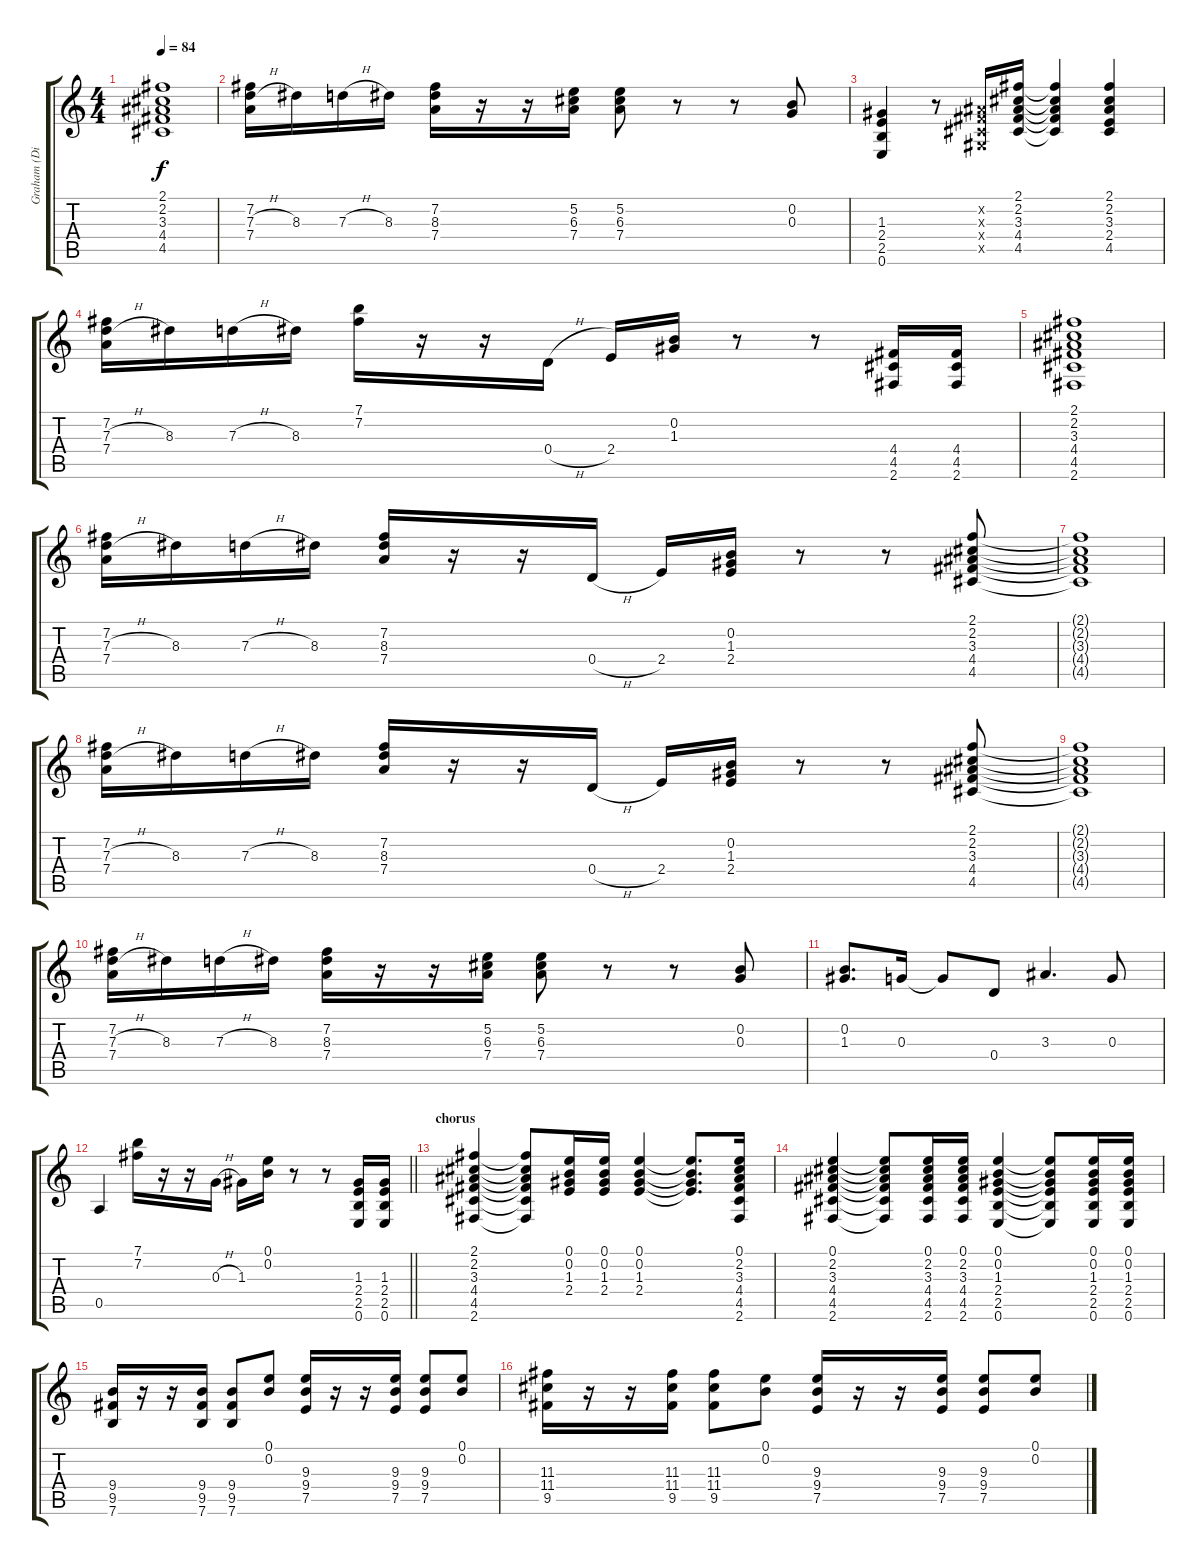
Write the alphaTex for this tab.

\track ("Graham (Disto Guitar)" "Graham (Di") {instrument distortionguitar}
\staff {score tabs}
\tuning (E4 B3 G3 D3 A2 E2) {hide}
\ts (4 4)
\tempo 84
\clef g2
\ks c
(2.1{t} 2.2{t} 3.3{t} 4.4{t} 4.5{t}).1{dy f} |
(7.2 7.3{h} 7.4).16 8.3.16 7.3{h}.16 8.3.16 (7.2 8.3 7.4).16 r.16 r.16 (5.2 6.3 7.4).16 (5.2 6.3 7.4).8 r.8 r.8 (0.2 0.3).8 |
(1.3 2.4 2.5 0.6).4 r.8 (-1.2{x} -1.3{x} -1.4{x} -1.5{x}).16 (2.1 2.2 3.3 4.4 4.5).16 (2.1{t} 2.2{t} 3.3{t} 4.4{t} 4.5{t}).4 (2.1 2.2 3.3 2.4 4.5).4 |
(7.2 7.3{h} 7.4).16 8.3.16 7.3{h}.16 8.3.16 (7.1 7.2).16 r.16 r.16 0.4{h}.16 2.4.16 (0.2 1.3).16 r.8 r.8 (4.4 4.5 2.6).16 (4.4 4.5 2.6).16 |
(2.1 2.2 3.3 4.4 4.5 2.6).1 |
(7.2 7.3{h} 7.4).16 8.3.16 7.3{h}.16 8.3.16 (7.2 8.3 7.4).16 r.16 r.16 0.4{h}.16 2.4.16 (0.2 1.3 2.4).16 r.8 r.8 (2.1 2.2 3.3 4.4 4.5).8 |
(2.1{t} 2.2{t} 3.3{t} 4.4{t} 4.5{t}).1 |
(7.2 7.3{h} 7.4).16 8.3.16 7.3{h}.16 8.3.16 (7.2 8.3 7.4).16 r.16 r.16 0.4{h}.16 2.4.16 (0.2 1.3 2.4).16 r.8 r.8 (2.1 2.2 3.3 4.4 4.5).8 |
(2.1{t} 2.2{t} 3.3{t} 4.4{t} 4.5{t}).1 |
(7.2 7.3{h} 7.4).16 8.3.16 7.3{h}.16 8.3.16 (7.2 8.3 7.4).16 r.16 r.16 (5.2 6.3 7.4).16 (5.2 6.3 7.4).8 r.8 r.8 (0.2 0.3).8 |
(0.2 1.3).8{d} 0.3.16 0.3{t}.8 0.4.8 3.3.4{d} 0.3.8 |
\barLineRight lightlight
0.5.4 (7.1 7.2).16 r.16 r.16 0.3{h}.16 1.3.16 (0.1 0.2).16 r.8 r.8 (1.3 2.4 2.5 0.6).16 (1.3 2.4 2.5 0.6).16 |
\section ("" "chorus")
(2.1 2.2 3.3 4.4 4.5 2.6).4 (2.1{t} 2.2{t} 3.3{t} 4.4{t} 4.5{t} 2.6{t}).8 (0.1 0.2 1.3 2.4).16 (0.1 0.2 1.3 2.4).16 (0.1 0.2 1.3 2.4).4 (0.1{t} 0.2{t} 1.3{t} 2.4{t}).8{d} (0.1 2.2 3.3 4.4 4.5 2.6).16 |
(0.1 2.2 3.3 4.4 4.5 2.6).4 (0.1{t} 2.2{t} 3.3{t} 4.4{t} 4.5{t} 2.6{t}).8 (0.1 2.2 3.3 4.4 4.5 2.6).16 (0.1 2.2 3.3 4.4 4.5 2.6).16 (0.1 0.2 1.3 2.4 2.5 0.6).4 (0.1{t} 0.2{t} 1.3{t} 2.4{t} 2.5{t} 0.6{t}).8 (0.1 0.2 1.3 2.4 2.5 0.6).16 (0.1 0.2 1.3 2.4 2.5 0.6).16 |
(9.4 9.5 7.6).16 r.16 r.16 (9.4 9.5 7.6).16 (9.4 9.5 7.6).8 (0.1 0.2).8 (9.3 9.4 7.5).16 r.16 r.16 (9.3 9.4 7.5).16 (9.3 9.4 7.5).8 (0.1 0.2).8 |
(11.3 11.4 9.5).16 r.16 r.16 (11.3 11.4 9.5).16 (11.3 11.4 9.5).8 (0.1 0.2).8 (9.3 9.4 7.5).16 r.16 r.16 (9.3 9.4 7.5).16 (9.3 9.4 7.5).8 (0.1 0.2).8
